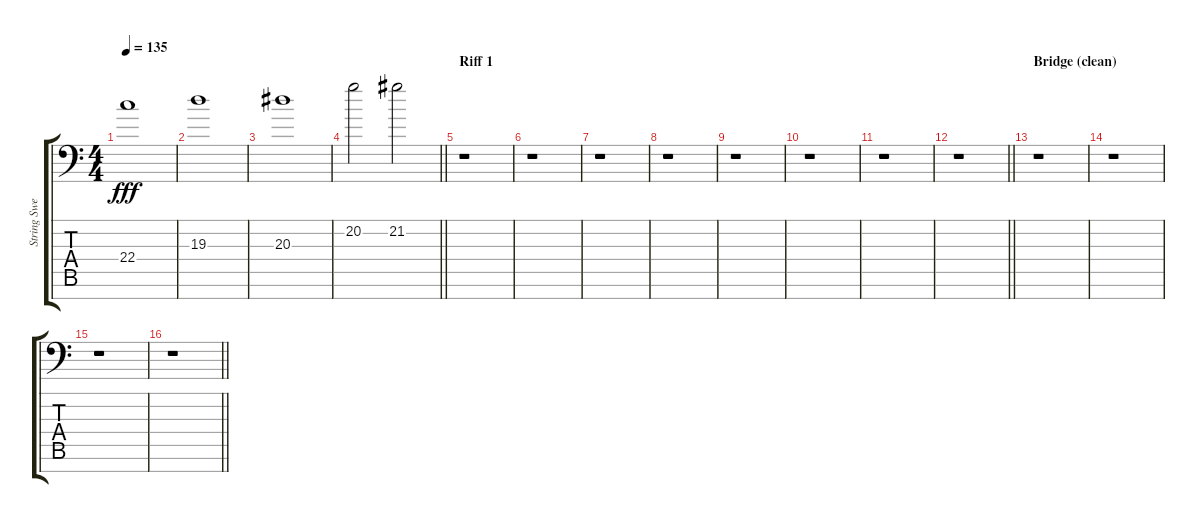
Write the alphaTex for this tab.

\track ("String Swell" "String Swe") {instrument pad8sweep}
\staff {score tabs}
\tuning (C8 B3 G3 D3 A2 E2 C-1) {hide}
\ts (4 4)
\tempo 135
\clef f4
\ks c
22.4.1{dy fff} |
19.3.1 |
20.3.1 |
\barLineRight lightlight
20.2.2 21.2.2 |
\section ("" "Riff 1")
r.1 |
r.1 |
r.1 |
r.1 |
r.1 |
r.1 |
r.1 |
\barLineRight lightlight
r.1 |
\section ("" "Bridge (clean)")
r.1 |
r.1 |
r.1 |
\barLineRight lightlight
r.1
